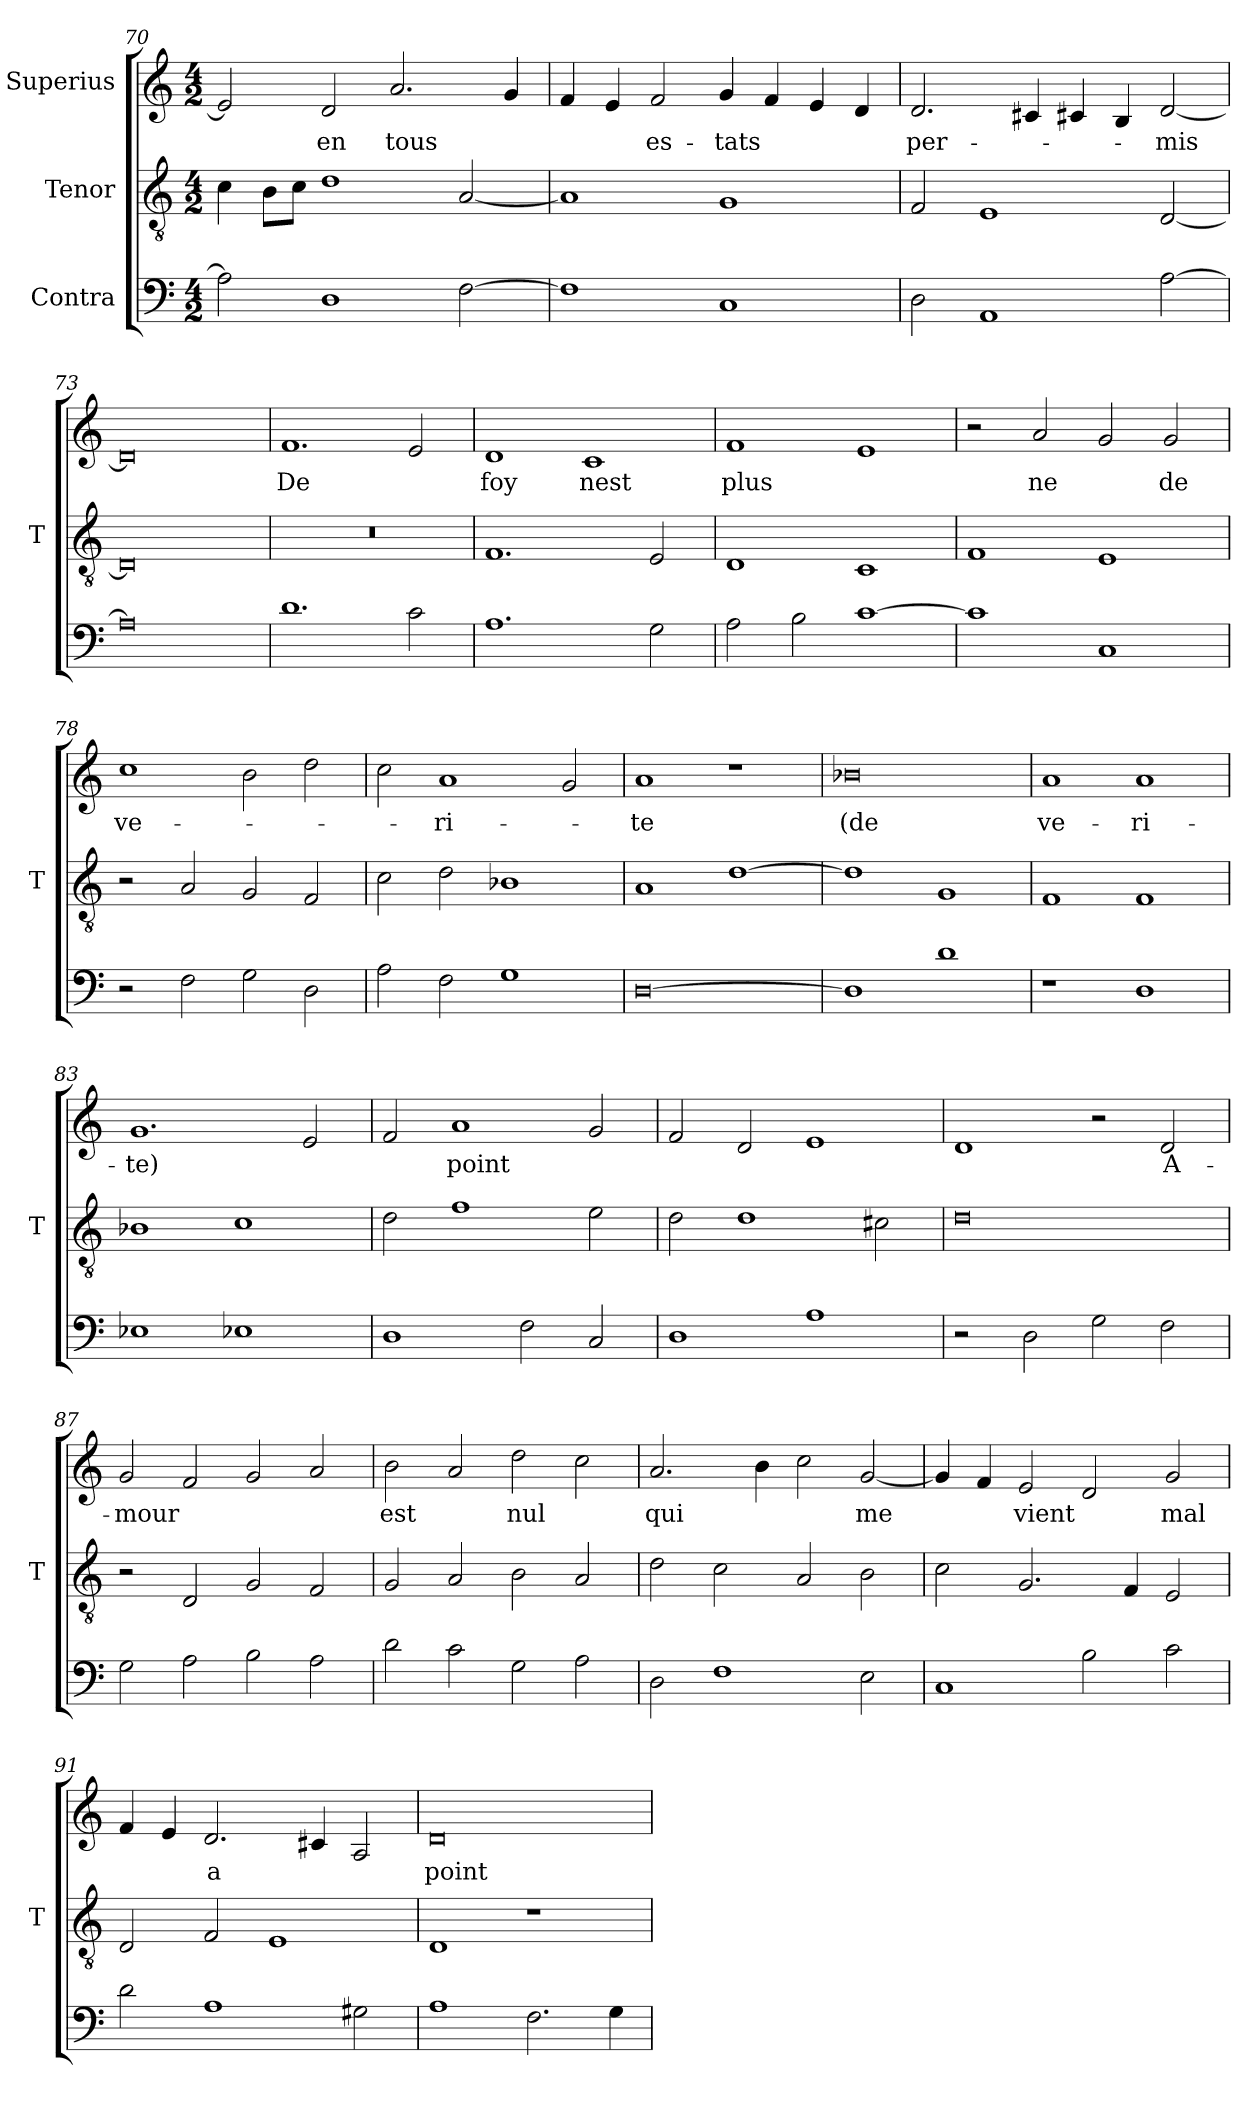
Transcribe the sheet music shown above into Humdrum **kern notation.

**kern	**kern	**kern	**text
*part3	*part2	*part1	*part1
*staff3	*staff2	*staff1	*staff1
*I"Contra	*I"Tenor	*I"Superius	*
*	*I'T	*	*
*clefF4	*clefGv2	*clefG2	*
*M4/2	*M4/2	*M4/2	*
=70	=70	=70	=70
2A]	4c	2e]	.
.	8B\L	.	.
.	8c\J	.	.
1D	1d	2d	-en
.	.	2.a	-tous
[2F	[2A	.	.
.	.	4g	.
=71	=71	=71	=71
1F]	1A]	4f	.
.	.	4e	.
.	.	2f	es-
1C	1G	4g	-tats
.	.	4f	.
.	.	4e	.
.	.	4d	.
=72	=72	=72	=72
2D	2F	2.d	per-
1AA	1E	.	.
.	.	4c#X	.
.	.	4c#X	.
.	.	4B	.
[2A	[2D	[2d	-mis
=73	=73	=73	=73
0A]	0D]	0d]	.
=74	=74	=74	=74
1.d	0r	1.f	-De
2c	.	2e	.
=75	=75	=75	=75
1.A	1.F	1d	-foy
.	.	1c	-nest
2G	2E	.	.
=76	=76	=76	=76
2A	1D	1f	-plus
2B	.	.	.
[1c	1C	1e	.
=77	=77	=77	=77
1c]	1F	2r	.
.	.	2a	-ne
1C	1E	2g	.
.	.	2g	-de
=78	=78	=78	=78
2r	2r	1cc	ve-
2F	2A	.	.
2G	2G	2b	.
2D	2F	2dd	.
=79	=79	=79	=79
2A	2c	2cc	.
2F	2d	1a	-ri-
1G	1B-X	.	.
.	.	2g	.
=80	=80	=80	=80
[0D	1A	1a	-te
.	[1d	1r	.
=81	=81	=81	=81
1D]	1d]	0b-X	-(de
1d	1G	.	.
=82	=82	=82	=82
1r	1F	1a	ve-
1D	1F	1a	-ri-
=83	=83	=83	=83
1E-X	1B-X	1.g	-te)
1E-X	1c	.	.
.	.	2e	.
=84	=84	=84	=84
1D	2d	2f	.
.	1f	1a	-point
2F	.	.	.
2C	2e	2g	.
=85	=85	=85	=85
1D	2d	2f	.
.	1d	2d	.
1A	.	1e	.
.	2c#X	.	.
=86	=86	=86	=86
2r	0d	1d	.
2D	.	.	.
2G	.	2r	.
2F	.	2d	A-
=87	=87	=87	=87
2G	2r	2g	-mour
2A	2D	2f	.
2B	2G	2g	.
2A	2F	2a	.
=88	=88	=88	=88
2d	2G	2b	-est
2c	2A	2a	.
2G	2B	2dd	-nul
2A	2A	2cc	.
=89	=89	=89	=89
2D	2d	2.a	-qui
1F	2c	.	.
.	.	4b	.
.	2A	2cc	.
2E	2B	[2g	-me
=90	=90	=90	=90
1C	2c	4g]	.
.	.	4f	.
.	2.G	2e	-vient
2B	.	2d	.
.	4F	.	.
2c	2E	2g	-mal
=91	=91	=91	=91
2d	2D	4f	.
.	.	4e	.
1A	2F	2.d	-a
.	1E	.	.
.	.	4c#X	.
2G#X	.	2A	.
=92	=92	=92	=92
1A	1D	0d	-point
2.F	1r	.	.
4G	.	.	.
=	=	=	=
*-	*-	*-	*-
